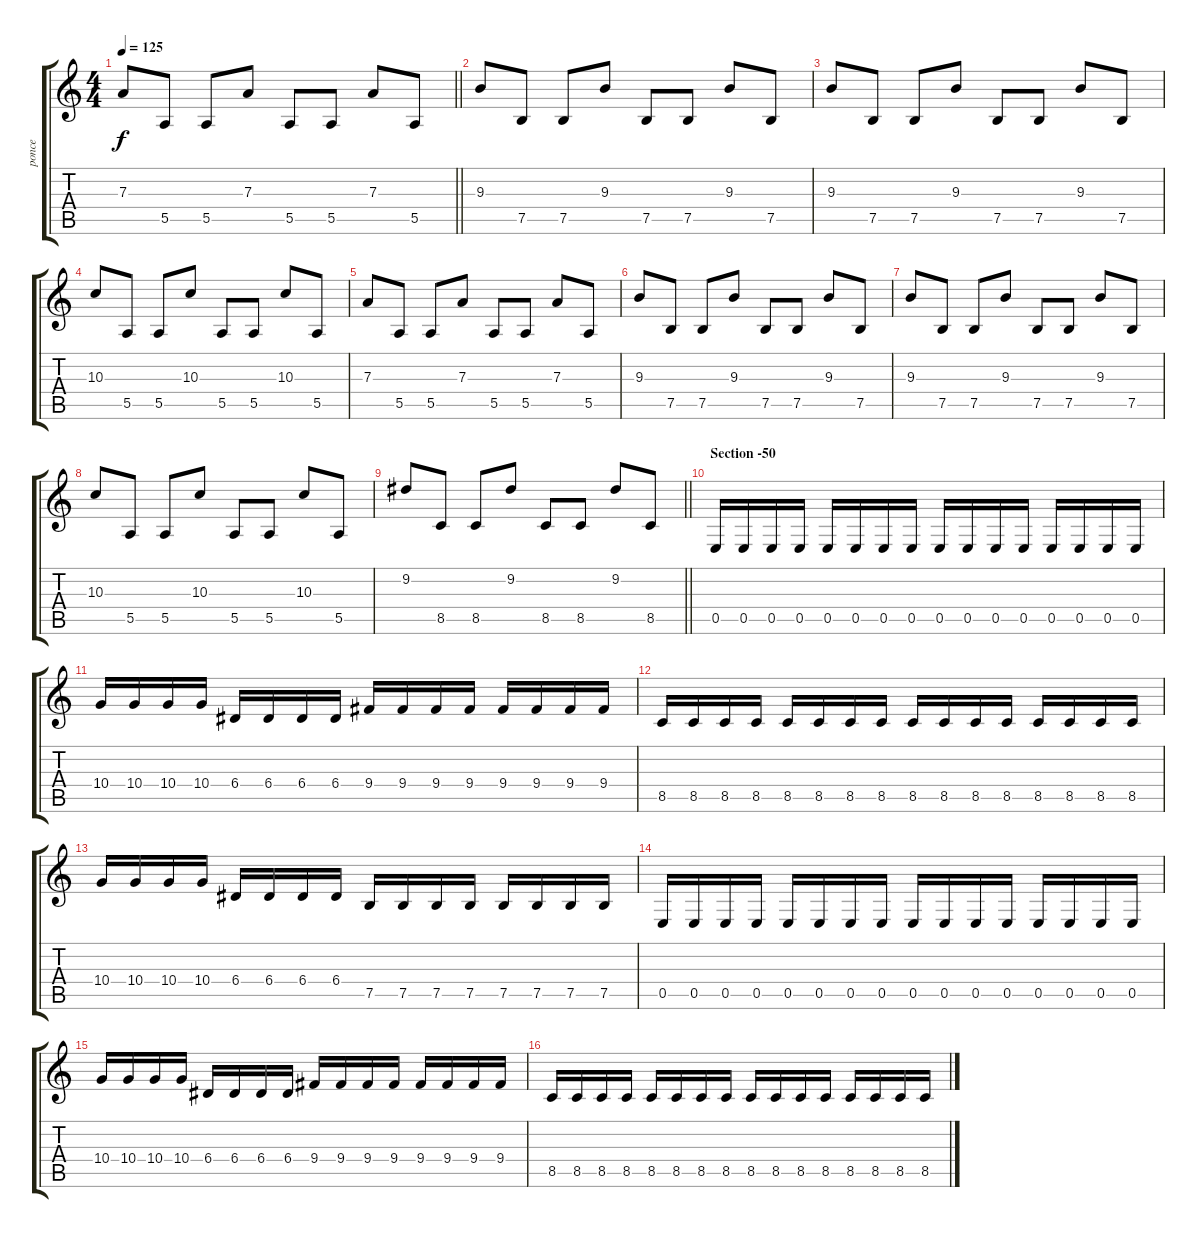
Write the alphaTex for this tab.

\track ("ponce" "ponce") {instrument overdrivenguitar}
\staff {score tabs}
\tuning (B3 Gb3 D3 A2 E2 B1) {hide}
\ts (4 4)
\tempo 125
\clef g2
\barLineRight lightlight
\ks c
7.3.8{dy f} 5.5.8 5.5.8 7.3.8 5.5.8 5.5.8 7.3.8 5.5.8 |
9.3.8 7.5.8 7.5.8 9.3.8 7.5.8 7.5.8 9.3.8 7.5.8 |
9.3.8 7.5.8 7.5.8 9.3.8 7.5.8 7.5.8 9.3.8 7.5.8 |
10.3.8 5.5.8 5.5.8 10.3.8 5.5.8 5.5.8 10.3.8 5.5.8 |
7.3.8 5.5.8 5.5.8 7.3.8 5.5.8 5.5.8 7.3.8 5.5.8 |
9.3.8 7.5.8 7.5.8 9.3.8 7.5.8 7.5.8 9.3.8 7.5.8 |
9.3.8 7.5.8 7.5.8 9.3.8 7.5.8 7.5.8 9.3.8 7.5.8 |
10.3.8 5.5.8 5.5.8 10.3.8 5.5.8 5.5.8 10.3.8 5.5.8 |
\barLineRight lightlight
9.2.8 8.5.8 8.5.8 9.2.8 8.5.8 8.5.8 9.2.8 8.5.8 |
\section ("" "Section -50")
0.5.16 0.5.16 0.5.16 0.5.16 0.5.16 0.5.16 0.5.16 0.5.16 0.5.16 0.5.16 0.5.16 0.5.16 0.5.16 0.5.16 0.5.16 0.5.16 |
10.4.16 10.4.16 10.4.16 10.4.16 6.4.16 6.4.16 6.4.16 6.4.16 9.4.16 9.4.16 9.4.16 9.4.16 9.4.16 9.4.16 9.4.16 9.4.16 |
8.5.16 8.5.16 8.5.16 8.5.16 8.5.16 8.5.16 8.5.16 8.5.16 8.5.16 8.5.16 8.5.16 8.5.16 8.5.16 8.5.16 8.5.16 8.5.16 |
10.4.16 10.4.16 10.4.16 10.4.16 6.4.16 6.4.16 6.4.16 6.4.16 7.5.16 7.5.16 7.5.16 7.5.16 7.5.16 7.5.16 7.5.16 7.5.16 |
0.5.16 0.5.16 0.5.16 0.5.16 0.5.16 0.5.16 0.5.16 0.5.16 0.5.16 0.5.16 0.5.16 0.5.16 0.5.16 0.5.16 0.5.16 0.5.16 |
10.4.16 10.4.16 10.4.16 10.4.16 6.4.16 6.4.16 6.4.16 6.4.16 9.4.16 9.4.16 9.4.16 9.4.16 9.4.16 9.4.16 9.4.16 9.4.16 |
8.5.16 8.5.16 8.5.16 8.5.16 8.5.16 8.5.16 8.5.16 8.5.16 8.5.16 8.5.16 8.5.16 8.5.16 8.5.16 8.5.16 8.5.16 8.5.16
